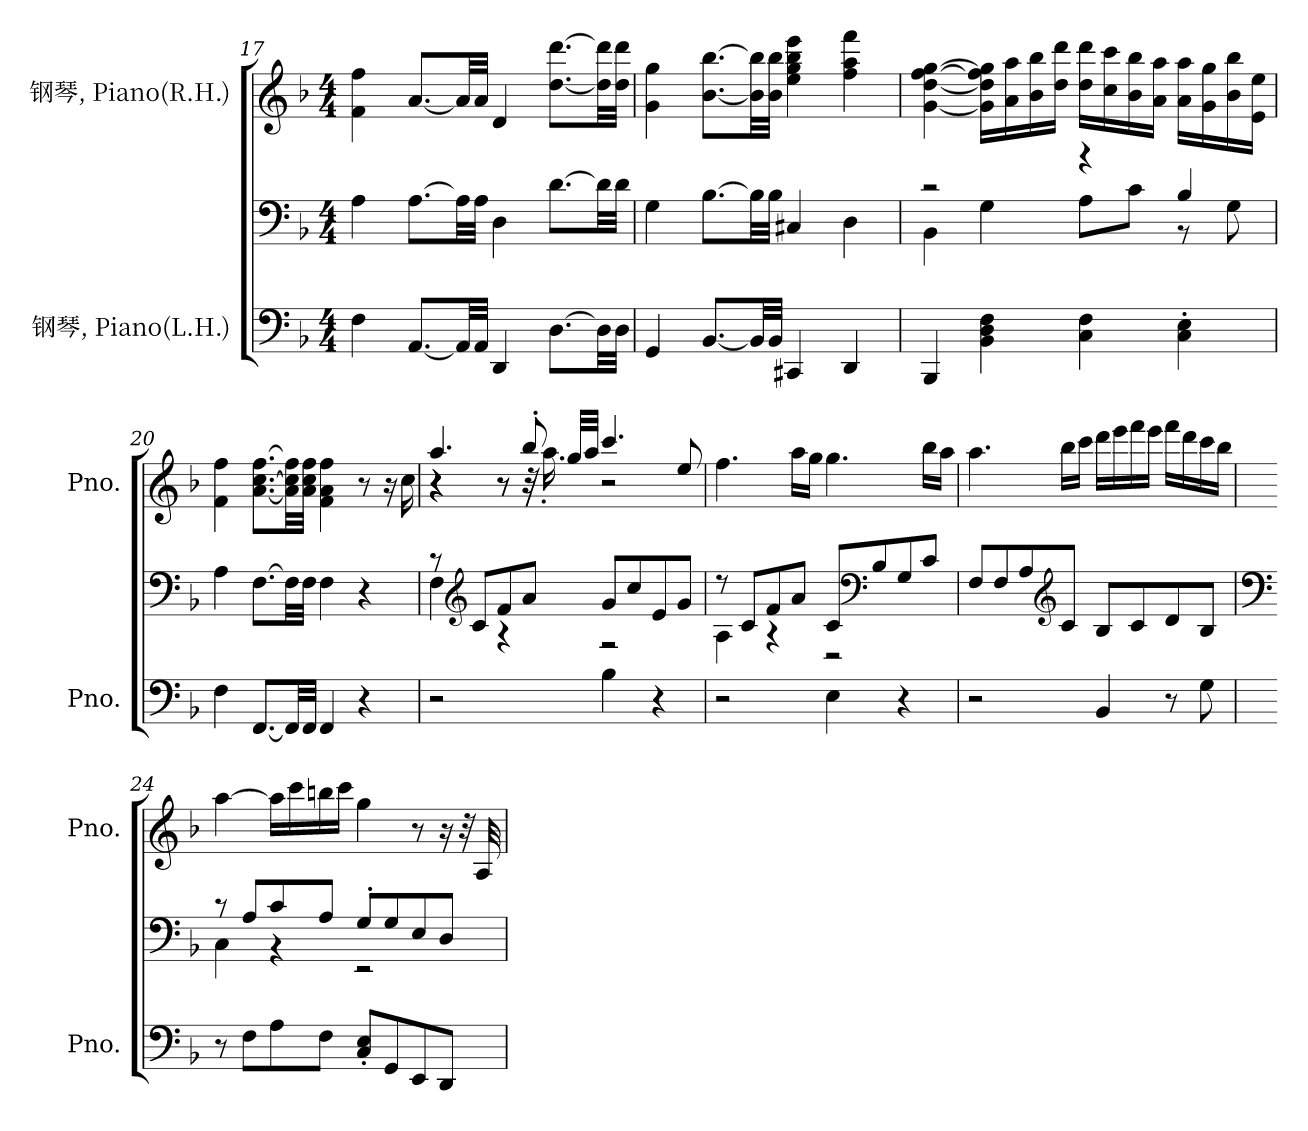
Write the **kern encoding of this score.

**kern	**kern	**kern
*part2	*part2	*part1
*staff3	*staff2	*staff1
*I"钢琴, Piano(L.H.)	*	*I"钢琴, Piano(R.H.)
*I'Pno.	*	*I'Pno.
!!LO:LB:g=z
*clefF4	*clefF4	*clefG2
*k[b-]	*k[b-]	*k[b-]
*M4/4	*M4/4	*M4/4
*MM45	*MM45	*MM45
=17	=17	=17
4F\	4A\	4f\ 4ff\
*	*	*MM46
[8.AA/L	[8.A\L	[8.a/L
32AA/LL]	32A\LL]	32a/LL]
*	*	*MM52
32AA/JJJ	32A\JJJ	32a/JJJ
*	*	*MM51
4DD/	4D\	4d/
*	*	*MM46
[8.D\L	[8.d\L	[8.dd\ [8.ddd\L
32D\LL]	32d\LL]	32dd\] 32ddd\]LL
*	*	*MM51
32D\JJJ	32d\JJJ	32dd\ 32ddd\JJJ
=18	=18	=18
*	*	*MM48
4GG/	4G\	4g\ 4gg\
*	*	*MM49
[8.BB-/L	[8.B-\L	[8.b-\ [8.bb-\L
32BB-/LL]	32B-\LL]	32b-\] 32bb-\]LL
*	*	*MM51
32BB-/JJJ	32B-\JJJ	32b-\ 32bb-\JJJ
*	*	*MM48
4CC#X/	4C#X/	4ee\ 4gg\ 4bb-\ 4eee\
*	*	*MM45
4DD/	4D\	4ff\ 4aa\ 4fff\
=19	=19	=19
*	*	*MM49
*	*^	*
4BBB-/	2r	4BB-\	[4g\ [4dd\ [4ff\ [4gg\
4BB-\ 4D\ 4F\	.	4G\	16g\] 16dd\] 16ff\] 16gg\]LL
.	.	.	16a\ 16aa\
*	*	*	*MM48
.	.	.	16b-\ 16bb-\
.	.	.	16dd\ 16ddd\JJ
4C\ 4F\	4r	8A\L	16dd\ 16ddd\LL
.	.	.	16cc\ 16ccc\
*	*	*	*MM47
.	.	8c\J	16b-\ 16bb-\
.	.	.	16a\ 16aa\JJ
*	*	*	*MM48
4C\' 4E\'	4B-/	8r	16a\ 16aa\LL
*	*	*	*MM46
.	.	.	16g\ 16gg\
*	*	*	*MM47
.	.	8G\	16b-\ 16bb-\
*	*	*	*MM41
.	.	.	16e\ 16ee\JJ
*	*v	*v	*
!!LO:LB:g=z
=20	=20	=20
*	*	*MM43
4F\	4A\	4f\ 4ff\
*	*	*MM46
[8.FF/L	[8.F\L	[8.a\ [8.cc\ [8.ff\L
32FF/LL]	32F\LL]	32a\] 32cc\] 32ff\]LL
*	*	*MM30
32FF/JJJ	32F\JJJ	32a\ 32cc\ 32ff\JJJ
*	*	*MM41
4FF/	4F\	4f\ 4a\ 4ff\
*	*	*MM45
4r	4r	8r
.	.	16r
.	.	16cc\
=21	=21	=21
*	*	*MM47
*	*^	*^
*	*	*	*	*^
2r	8r	4F\	4r	4r	4.aa/
*	*clefG2	*	*	*	*
.	8c/L	.	.	.	.
.	8f/	4r	8r	8r	.
*	*	*	*MM46	*	*
.	8a/J	.	8bb-'/	32r	16r
.	.	.	.	16.aa'\	.
.	.	.	.	.	32gg/LLL
.	.	.	.	.	32aa/JJJ
*	*	*	*MM47	*	*
4B-\	8g/L	2r	2r	2r	4.ccc/
.	8cc/	.	.	.	.
4r	8e/	.	.	.	.
*	*	*	*MM46	*	*
.	8g/J	.	.	.	8ee/
*	*	*	*v	*v	*v
=22	=22	=22	=22
*	*	*	*MM47
2r	8r	4A\	4.ff\
.	8c/L	.	.
.	8f/	4r	.
*	*	*	*MM46
.	8a/J	.	16aa\LL
.	.	.	16gg\JJ
*	*	*	*MM47
4E\	8c/L	2r	4.gg\
*	*clefF4	*	*
.	8B-/	.	.
4r	8G/	.	.
*	*	*	*MM46
.	8c/J	.	16bb-\LL
.	.	.	16aa\JJ
*	*v	*v	*
!!LO:LB:g=z
=23	=23	=23
*	*	*MM47
2r	8F/L	4.aa\
.	8F/	.
.	8A/	.
*	*clefG2	*
*	*	*MM47
.	8c/J	16bb-\LL
.	.	16ccc\JJ
*	*	*MM48
4BB-/	8B-/L	16ddd\LL
.	.	16eee\
.	8c/	16fff\
.	.	16eee\JJ
*	*	*MM49
8r	8d/	16fff\LL
.	.	16ddd\
*	*	*MM46
8G\	8B-/J	16ccc\
.	.	16bb-\JJ
=24	=24	=24
*	*clefF4	*
*	*	*MM47
*	*^	*
8r	8r	4C\	[4aa\
8F\L	8A/L	.	.
8A\	8c/	4r	16aa\LL]
.	.	.	16ccc\
*	*	*	*MM43
8F\J	8A/J	.	16bbn\
.	.	.	16ccc\JJ
*	*	*	*MM45
8C/' 8E/'L	8G'/L	2r	4gg\
8GG/	8G/	.	.
*	*	*	*MM48
8EE/	8E/	.	8r
*	*	*	*MM43
8DD/J	8D/J	.	16r
.	.	.	32r
.	.	.	32A/
*	*v	*v	*
=	=	=
*-	*-	*-
